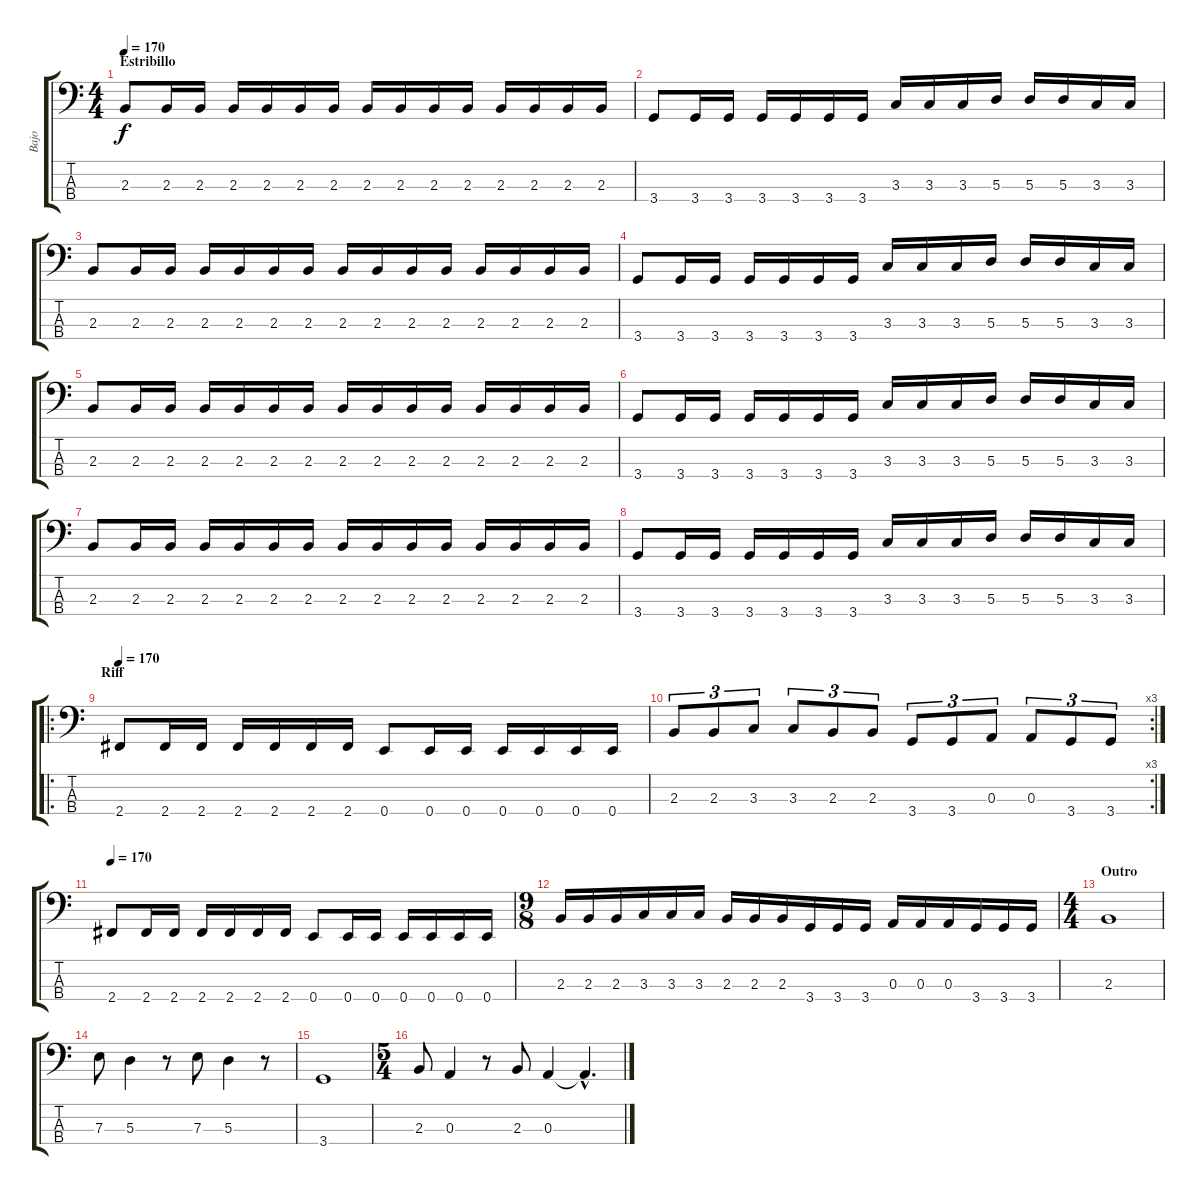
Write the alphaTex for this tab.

\track ("Bajo" "Bajo") {instrument electricbassfinger}
\staff {score tabs}
\tuning (G2 D2 A1 E1) {hide}
\ts (4 4)
\section ("" "Estribillo")
\tempo 170
\clef f4
\ks c
2.3.8{dy f} 2.3.16 2.3.16 2.3.16 2.3.16 2.3.16 2.3.16 2.3.16 2.3.16 2.3.16 2.3.16 2.3.16 2.3.16 2.3.16 2.3.16 |
3.4.8 3.4.16 3.4.16 3.4.16 3.4.16 3.4.16 3.4.16 3.3.16 3.3.16 3.3.16 5.3.16 5.3.16 5.3.16 3.3.16 3.3.16 |
2.3.8 2.3.16 2.3.16 2.3.16 2.3.16 2.3.16 2.3.16 2.3.16 2.3.16 2.3.16 2.3.16 2.3.16 2.3.16 2.3.16 2.3.16 |
3.4.8 3.4.16 3.4.16 3.4.16 3.4.16 3.4.16 3.4.16 3.3.16 3.3.16 3.3.16 5.3.16 5.3.16 5.3.16 3.3.16 3.3.16 |
2.3.8 2.3.16 2.3.16 2.3.16 2.3.16 2.3.16 2.3.16 2.3.16 2.3.16 2.3.16 2.3.16 2.3.16 2.3.16 2.3.16 2.3.16 |
3.4.8 3.4.16 3.4.16 3.4.16 3.4.16 3.4.16 3.4.16 3.3.16 3.3.16 3.3.16 5.3.16 5.3.16 5.3.16 3.3.16 3.3.16 |
2.3.8 2.3.16 2.3.16 2.3.16 2.3.16 2.3.16 2.3.16 2.3.16 2.3.16 2.3.16 2.3.16 2.3.16 2.3.16 2.3.16 2.3.16 |
3.4.8 3.4.16 3.4.16 3.4.16 3.4.16 3.4.16 3.4.16 3.3.16 3.3.16 3.3.16 5.3.16 5.3.16 5.3.16 3.3.16 3.3.16 |
\ro
\section ("" "Riff")
\tempo 170
2.4.8 2.4.16 2.4.16 2.4.16 2.4.16 2.4.16 2.4.16 0.4.8 0.4.16 0.4.16 0.4.16 0.4.16 0.4.16 0.4.16 |
\rc 3
2.3.8{tu (3 2)} 2.3.8{tu (3 2)} 3.3.8{tu (3 2)} 3.3.8{tu (3 2)} 2.3.8{tu (3 2)} 2.3.8{tu (3 2)} 3.4.8{tu (3 2)} 3.4.8{tu (3 2)} 0.3.8{tu (3 2)} 0.3.8{tu (3 2)} 3.4.8{tu (3 2)} 3.4.8{tu (3 2)} |
\tempo 170
2.4.8 2.4.16 2.4.16 2.4.16 2.4.16 2.4.16 2.4.16 0.4.8 0.4.16 0.4.16 0.4.16 0.4.16 0.4.16 0.4.16 |
\ts (9 8)
2.3.16 2.3.16 2.3.16 3.3.16 3.3.16 3.3.16 2.3.16 2.3.16 2.3.16 3.4.16 3.4.16 3.4.16 0.3.16 0.3.16 0.3.16 3.4.16 3.4.16 3.4.16 |
\ts (4 4)
\section ("" "Outro")
2.3.1 |
7.3.8 5.3.4 r.8 7.3.8 5.3.4 r.8 |
3.4.1 |
\ts (5 4)
2.3.8 0.3.4 r.8 2.3.8 0.3.4 0.3{hac t}.4{d}
